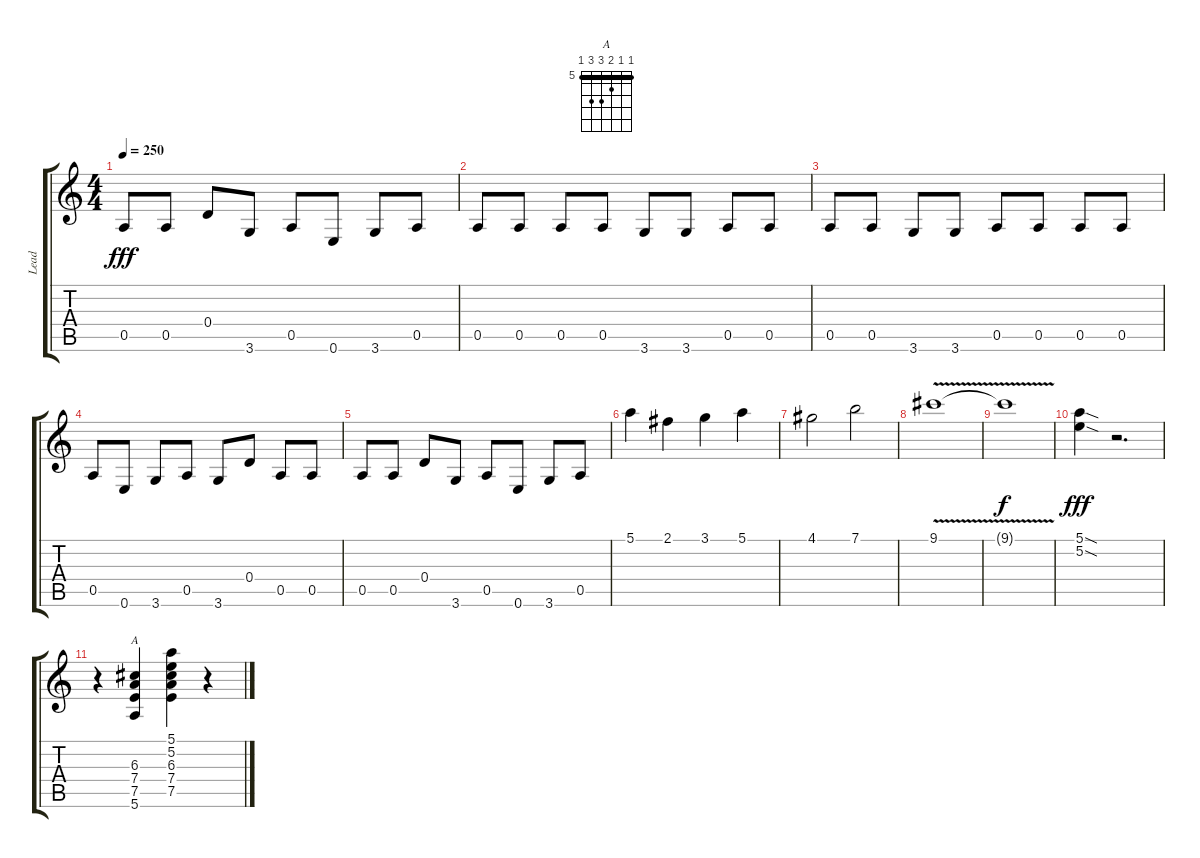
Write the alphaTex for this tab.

\track ("Lead" "Lead") {instrument acousticguitarnylon}
\staff {score tabs}
\tuning (E4 B3 G3 D3 A2 E2) {hide}
\chord ("A" 5 5 6 7 7 5) {firstfret 5 barre 5}
\ts (4 4)
\tempo 250
\clef g2
\ks c
0.5.8{dy fff} 0.5.8 0.4.8 3.6.8 0.5.8 0.6.8 3.6.8 0.5.8 |
0.5.8 0.5.8 0.5.8 0.5.8 3.6.8 3.6.8 0.5.8 0.5.8 |
0.5.8 0.5.8 3.6.8 3.6.8 0.5.8 0.5.8 0.5.8 0.5.8 |
0.5.8 0.6.8 3.6.8 0.5.8 3.6.8 0.4.8 0.5.8 0.5.8 |
0.5.8 0.5.8 0.4.8 3.6.8 0.5.8 0.6.8 3.6.8 0.5.8 |
5.1.4{instrument acousticguitarnylon} 2.1.4 3.1.4 5.1.4 |
4.1.2 7.1.2 |
9.1{v}.1 |
9.1{t}.1{dy f} |
(5.1{sod} 5.2{sod}).4{dy fff} r.2{d} |
r.4 (6.3 7.4 7.5 5.6).4{ch "A"} (5.1 5.2 6.3 7.4 7.5).4 r.4
